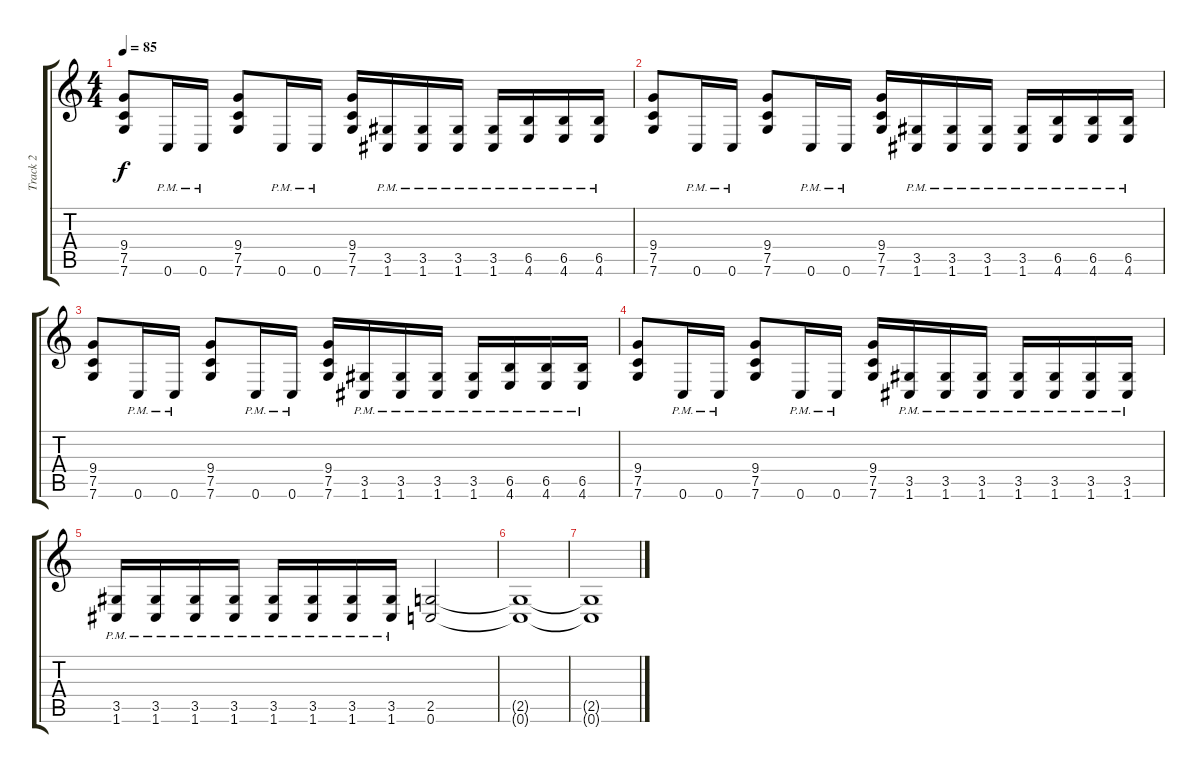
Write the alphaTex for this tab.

\track ("Track 2" "Track 2") {instrument distortionguitar}
\staff {score tabs}
\tuning (C4 G3 Eb3 Bb2 F2 C2) {hide}
\ts (4 4)
\tempo 85
\clef g2
\ks c
(9.4 7.5 7.6).8{dy f} 0.6{pm}.16 0.6{pm}.16 (9.4 7.5 7.6).8 0.6{pm}.16 0.6{pm}.16 (9.4 7.5 7.6).16 (3.5{pm} 1.6{pm}).16 (3.5{pm} 1.6{pm}).16 (3.5{pm} 1.6{pm}).16 (3.5{pm} 1.6{pm}).16 (6.5{pm} 4.6{pm}).16 (6.5{pm} 4.6{pm}).16 (6.5{pm} 4.6{pm}).16 |
(9.4 7.5 7.6).8 0.6{pm}.16 0.6{pm}.16 (9.4 7.5 7.6).8 0.6{pm}.16 0.6{pm}.16 (9.4 7.5 7.6).16 (3.5{pm} 1.6{pm}).16 (3.5{pm} 1.6{pm}).16 (3.5{pm} 1.6{pm}).16 (3.5{pm} 1.6{pm}).16 (6.5{pm} 4.6{pm}).16 (6.5{pm} 4.6{pm}).16 (6.5{pm} 4.6{pm}).16 |
(9.4 7.5 7.6).8 0.6{pm}.16 0.6{pm}.16 (9.4 7.5 7.6).8 0.6{pm}.16 0.6{pm}.16 (9.4 7.5 7.6).16 (3.5{pm} 1.6{pm}).16 (3.5{pm} 1.6{pm}).16 (3.5{pm} 1.6{pm}).16 (3.5{pm} 1.6{pm}).16 (6.5{pm} 4.6{pm}).16 (6.5{pm} 4.6{pm}).16 (6.5{pm} 4.6{pm}).16 |
(9.4 7.5 7.6).8 0.6{pm}.16 0.6{pm}.16 (9.4 7.5 7.6).8 0.6{pm}.16 0.6{pm}.16 (9.4 7.5 7.6).16 (3.5{pm} 1.6{pm}).16 (3.5{pm} 1.6{pm}).16 (3.5{pm} 1.6{pm}).16 (3.5{pm} 1.6{pm}).16 (3.5{pm} 1.6{pm}).16 (3.5{pm} 1.6{pm}).16 (3.5{pm} 1.6{pm}).16 |
(3.5{pm} 1.6{pm}).16 (3.5{pm} 1.6{pm}).16 (3.5{pm} 1.6{pm}).16 (3.5{pm} 1.6{pm}).16 (3.5{pm} 1.6{pm}).16 (3.5{pm} 1.6{pm}).16 (3.5{pm} 1.6{pm}).16 (3.5{pm} 1.6{pm}).16 (2.5 0.6).2 |
(2.5{t} 0.6{t}).1 |
(2.5{t} 0.6{t}).1
